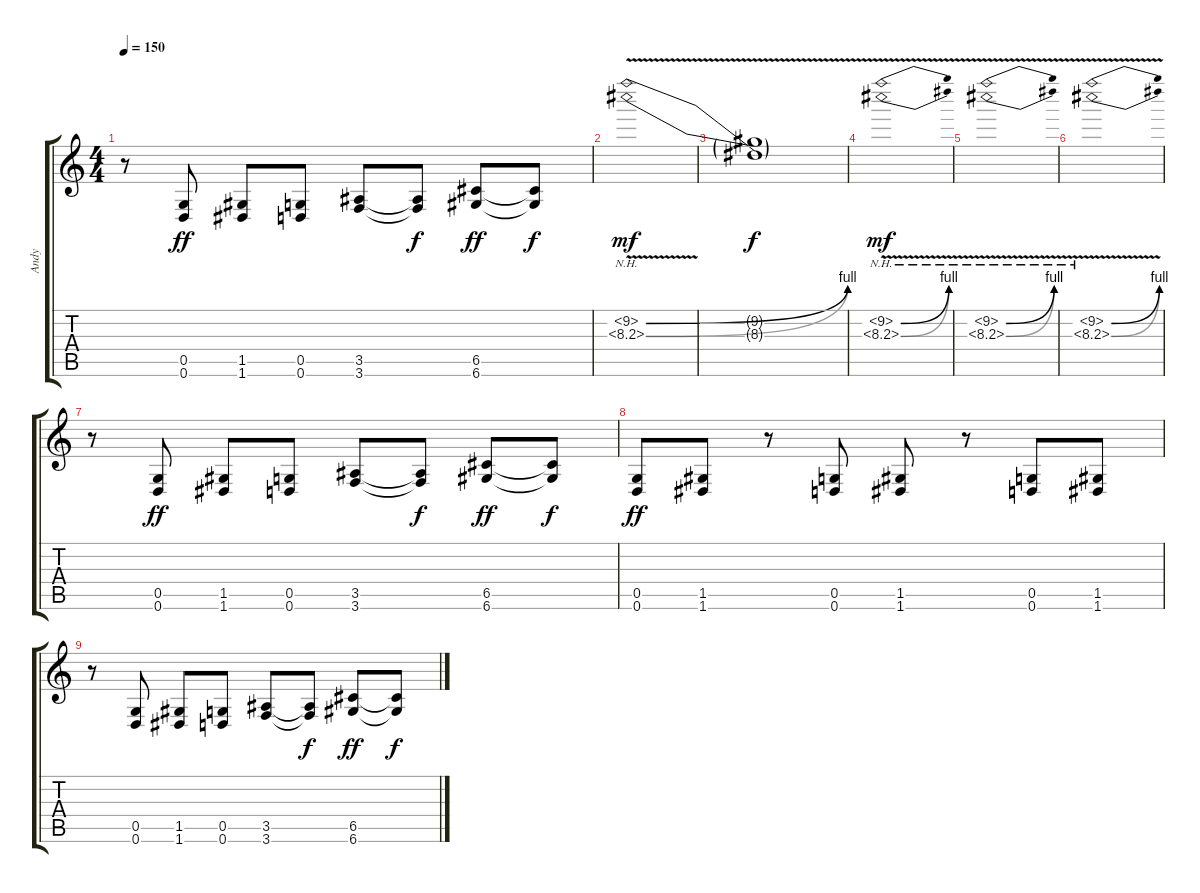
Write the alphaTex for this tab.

\track ("Andy" "Andy") {instrument electricguitarjazz}
\staff {score tabs}
\tuning (D4 A3 F3 C3 G2 D2) {hide}
\ts (4 4)
\tempo 150
\clef g2
\ks c
r.8{dy ff} (0.5 0.6).8 (1.5 1.6).8 (0.5 0.6).8 (3.5 3.6).8 (3.5{t} 3.6{t}).8{dy f} (6.5 6.6).8{dy ff} (6.5{t} 6.6{t}).8{dy f} |
(9.2{be (bend 0 0 60 4) nh v} 8.3{be (bend 0 0 60 4) nh v}).1{dy mf} |
(9.2{t} 8.3{t}).1{dy f} |
(9.2{be (bend 0 0 60 4) nh v} 8.3{be (bend 0 0 60 4) nh v}).1{dy mf} |
(9.2{be (bend 0 0 60 4) nh v} 8.3{be (bend 0 0 60 4) nh v}).1 |
(9.2{be (bend 0 0 60 4) nh v} 8.3{be (bend 0 0 60 4) nh v}).1 |
r.8 (0.5 0.6).8{dy ff} (1.5 1.6).8 (0.5 0.6).8 (3.5 3.6).8 (3.5{t} 3.6{t}).8{dy f} (6.5 6.6).8{dy ff} (6.5{t} 6.6{t}).8{dy f} |
(0.5 0.6).8{dy ff} (1.5 1.6).8 r.8 (0.5 0.6).8 (1.5 1.6).8 r.8 (0.5 0.6).8 (1.5 1.6).8 |
r.8 (0.5 0.6).8 (1.5 1.6).8 (0.5 0.6).8 (3.5 3.6).8 (3.5{t} 3.6{t}).8{dy f} (6.5 6.6).8{dy ff} (6.5{t} 6.6{t}).8{dy f}
